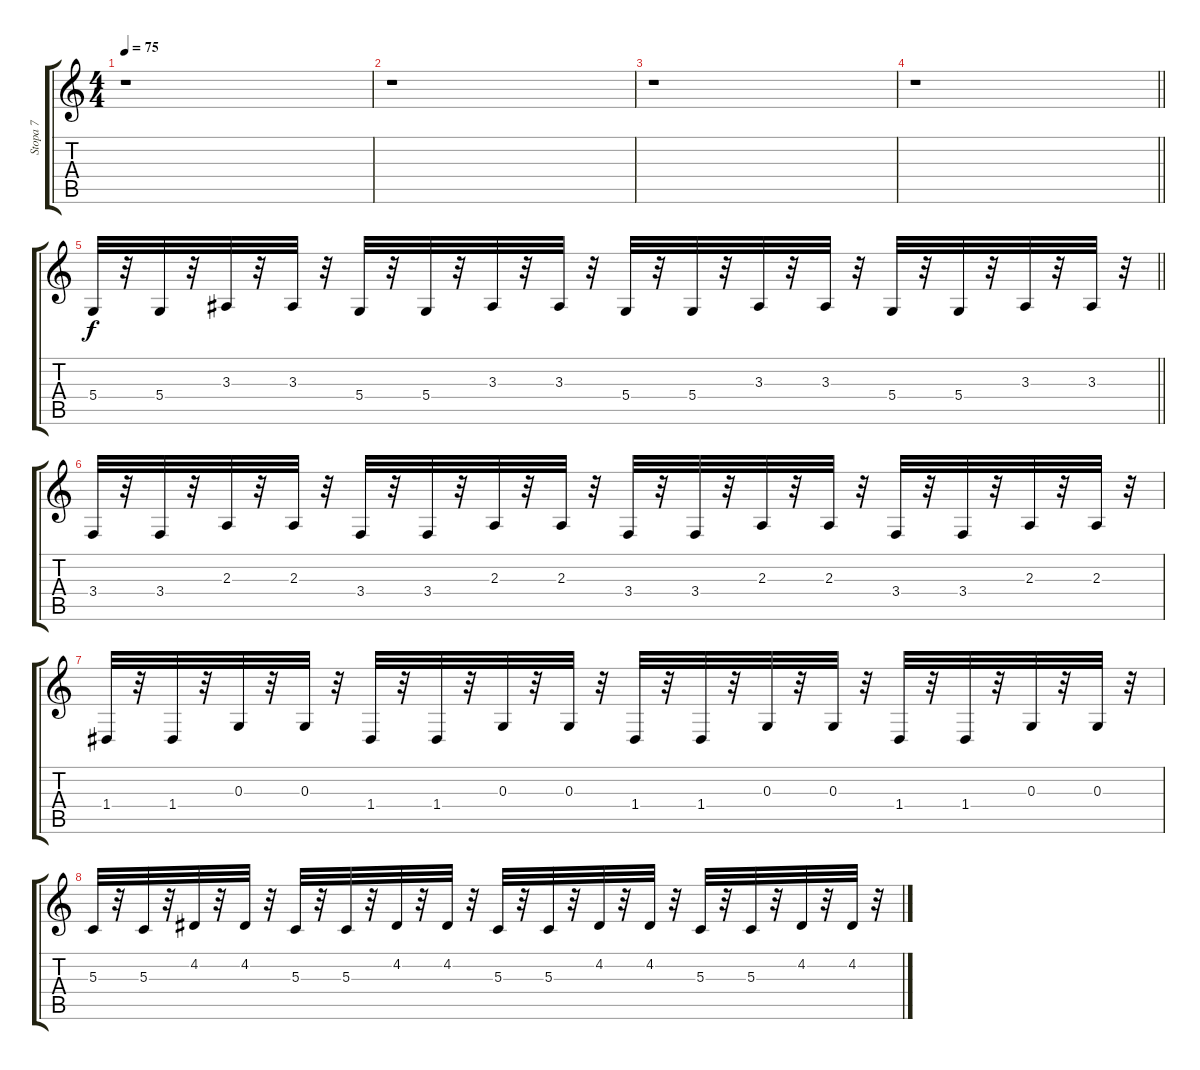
\track ("Stopa 7" "Stopa 7") {instrument stringensemble1}
\staff {score tabs}
\tuning (E4 B3 G3 D3 A2 E2) {hide}
\ts (4 4)
\tempo 75
\clef g2
\ks c
r.1{dy f} |
r.1 |
r.1 |
\barLineRight lightlight
r.1 |
\section ("" "")
\barLineRight lightlight
5.4.32{volume 11} r.32 5.4.32 r.32 3.3.32 r.32 3.3.32 r.32 5.4.32 r.32 5.4.32 r.32 3.3.32 r.32 3.3.32 r.32 5.4.32 r.32 5.4.32 r.32 3.3.32 r.32 3.3.32 r.32 5.4.32 r.32 5.4.32 r.32 3.3.32 r.32 3.3.32 r.32 |
3.4.32 r.32 3.4.32 r.32 2.3.32 r.32 2.3.32 r.32 3.4.32 r.32 3.4.32 r.32 2.3.32 r.32 2.3.32 r.32 3.4.32 r.32 3.4.32 r.32 2.3.32 r.32 2.3.32 r.32 3.4.32 r.32 3.4.32 r.32 2.3.32 r.32 2.3.32 r.32 |
1.4.32 r.32 1.4.32 r.32 0.3.32 r.32 0.3.32 r.32 1.4.32 r.32 1.4.32 r.32 0.3.32 r.32 0.3.32 r.32 1.4.32{volume 16} r.32 1.4.32 r.32 0.3.32 r.32 0.3.32 r.32 1.4.32 r.32 1.4.32 r.32 0.3.32 r.32 0.3.32 r.32 |
5.3.32 r.32 5.3.32 r.32 4.2.32 r.32 4.2.32 r.32 5.3.32 r.32 5.3.32 r.32 4.2.32 r.32 4.2.32 r.32 5.3.32 r.32 5.3.32 r.32 4.2.32 r.32 4.2.32 r.32 5.3.32 r.32 5.3.32 r.32 4.2.32 r.32 4.2.32 r.32
